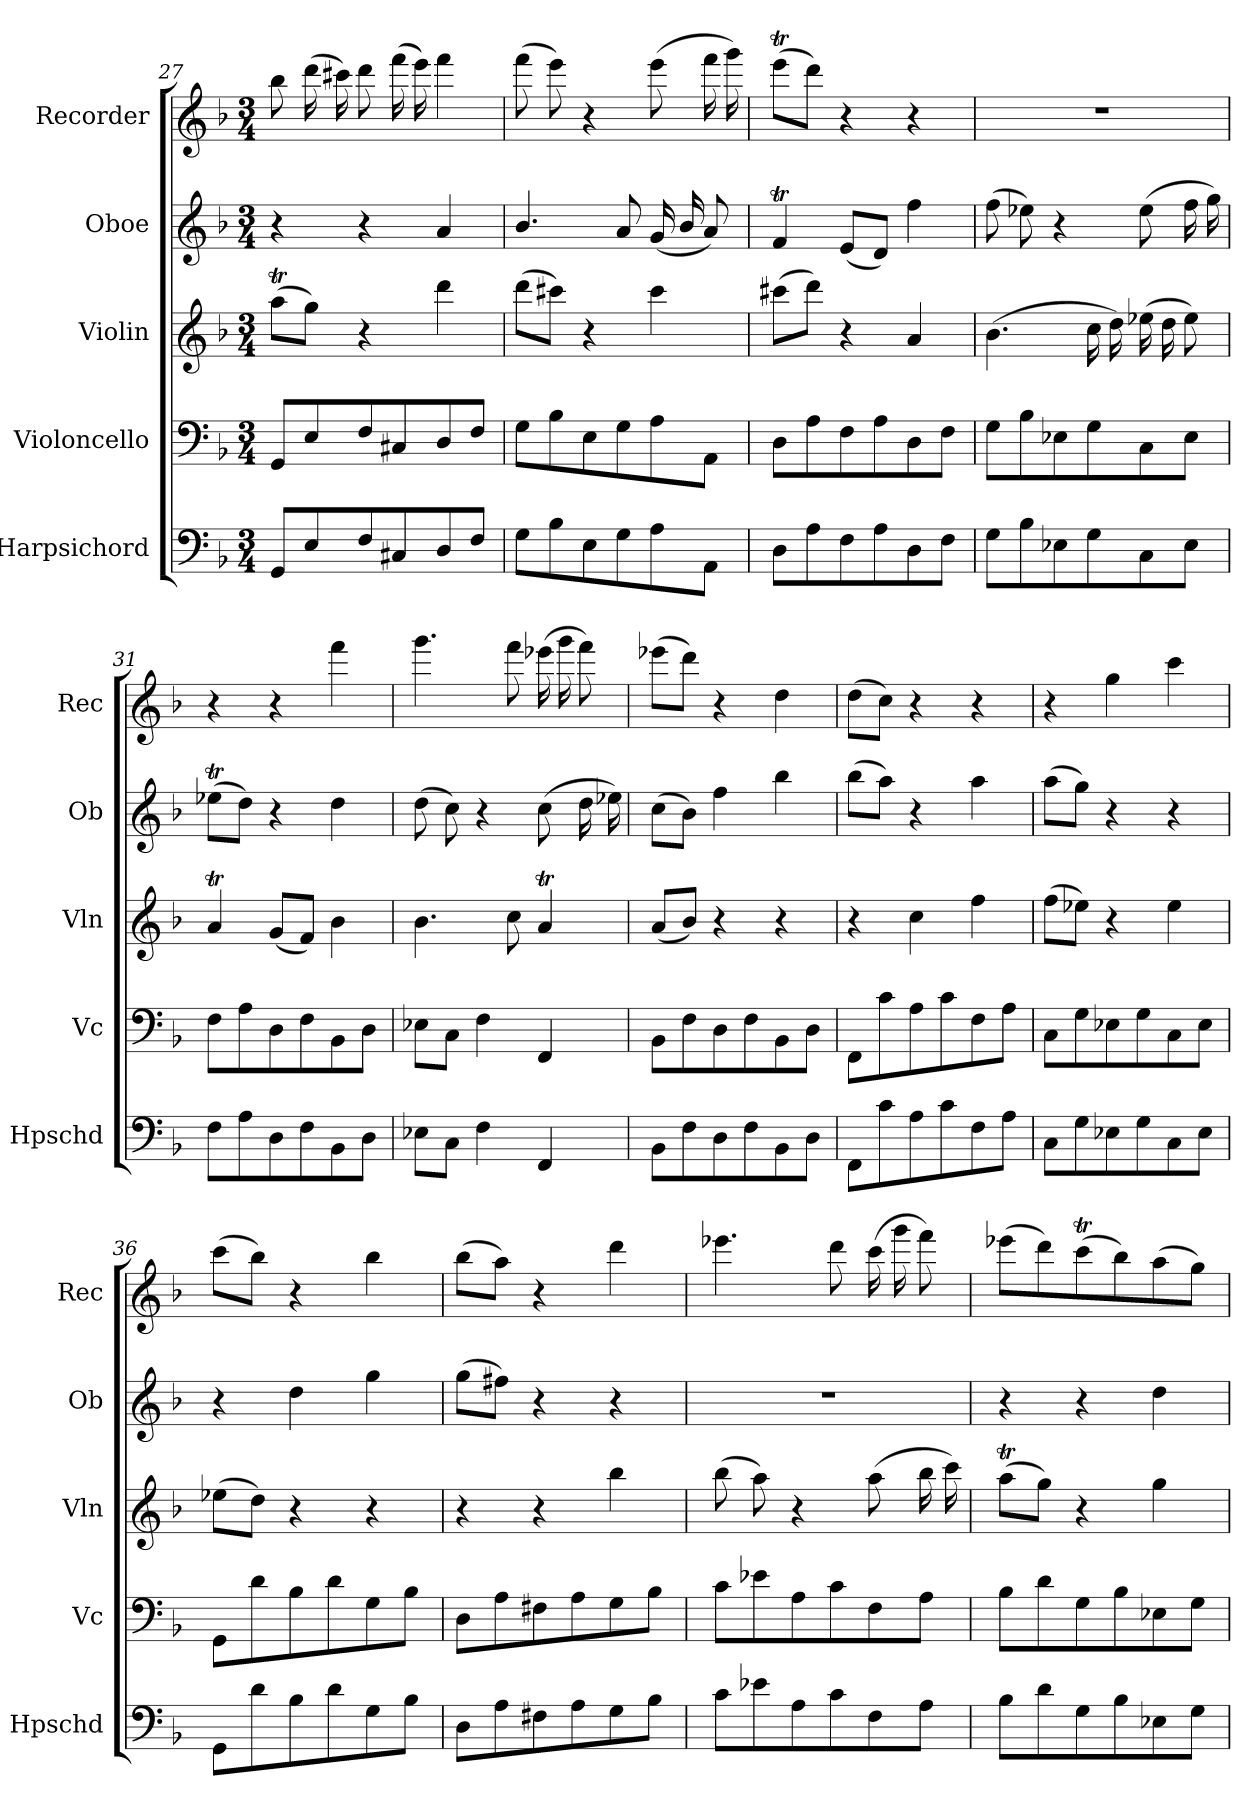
**kern	**kern	**kern	**kern	**kern
*part5	*part4	*part3	*part2	*part1
*staff5	*staff4	*staff3	*staff2	*staff1
*I"Harpsichord	*I"Violoncello	*I"Violin	*I"Oboe	*I"Recorder
*I'Hpschd	*I'Vc	*I'Vln	*I'Ob	*I'Rec
*clefF4	*clefF4	*clefG2	*clefG2	*clefG2
*k[b-]	*k[b-]	*k[b-]	*k[b-]	*k[b-]
*d:	*d:	*d:	*d:	*d:
*M3/4	*M3/4	*M3/4	*M3/4	*M3/4
=27	=27	=27	=27	=27
8GG/L	8GG/L	(8aat\L	4r	8bb-\
8E/	8E/	8gg\J)	.	(16ddd\
.	.	.	.	16ccc#X\)
8F/	8F/	4r	4r	8ddd\
8C#X/	8C#X/	.	.	(16fff\
.	.	.	.	16eee\)
8D/	8D/	4ddd\	4a/	4fff\
8F/J	8F/J	.	.	.
=28	=28	=28	=28	=28
8G\L	8G\L	(8ddd\L	4.b-/	(8fff\
8B-\	8B-\	8ccc#X\J)	.	8eee\)
8E\	8E\	4r	.	4r
8G\	8G\	.	8a/	.
8A\	8A\	4ccc#\	(16g/	(8eee\
.	.	.	16b-/	.
8AA\J	8AA\J	.	8a/)	16fff\
.	.	.	.	16ggg\)
=29	=29	=29	=29	=29
8D\L	8D\L	(8ccc#X\L	4fT/	(8eeet\L
8A\	8A\	8ddd\J)	.	8ddd\J)
8F\	8F\	4r	(8e/L	4r
8A\	8A\	.	8d/J)	.
8D\	8D\	4a/	4ff\	4r
8F\J	8F\J	.	.	.
=30	=30	=30	=30	=30
8G\L	8G\L	(4.b-\	(8ff\	2.r
8B-\	8B-\	.	8ee-X\)	.
8E-X\	8E-X\	.	4r	.
8G\	8G\	16cc\	.	.
.	.	16dd\)	.	.
8C\	8C\	(16ee-X\	(8ee-\	.
.	.	16dd\	.	.
8E-\J	8E-\J	8ee-\)	16ff\	.
.	.	.	16gg\)	.
=31	=31	=31	=31	=31
8F\L	8F\L	4at/	(8ee-XT\L	4r
8A\	8A\	.	8dd\J)	.
8D\	8D\	(8g/L	4r	4r
8F\	8F\	8f/J)	.	.
8BB-\	8BB-\	4b-\	4dd\	4fff\
8D\J	8D\J	.	.	.
=32	=32	=32	=32	=32
8E-X\L	8E-X\L	4.b-\	(8dd\	4.ggg\
8C\J	8C\J	.	8cc\)	.
4F\	4F\	.	4r	.
.	.	8cc\	.	8fff\
4FF/	4FF/	4at/	(8cc\	(16eee-X\
.	.	.	.	16ggg\
.	.	.	16dd\	8fff\)
.	.	.	16ee-X\)	.
=33	=33	=33	=33	=33
8BB-\L	8BB-\L	(8a/L	(8cc\L	(8eee-X\L
8F\	8F\	8b-/J)	8b-\J)	8ddd\J)
8D\	8D\	4r	4ff\	4r
8F\	8F\	.	.	.
8BB-\	8BB-\	4r	4bb-\	4dd\
8D\J	8D\J	.	.	.
=34	=34	=34	=34	=34
8FF\L	8FF\L	4r	(8bb-\L	(8dd\L
8c\	8c\	.	8aa\J)	8cc\J)
8A\	8A\	4cc\	4r	4r
8c\	8c\	.	.	.
8F\	8F\	4ff\	4aa\	4r
8A\J	8A\J	.	.	.
=35	=35	=35	=35	=35
8C\L	8C\L	(8ff\L	(8aa\L	4r
8G\	8G\	8ee-X\J)	8gg\J)	.
8E-X\	8E-X\	4r	4r	4gg\
8G\	8G\	.	.	.
8C\	8C\	4ee-\	4r	4ccc\
8E-\J	8E-\J	.	.	.
=36	=36	=36	=36	=36
8GG\L	8GG\L	(8ee-X\L	4r	(8ccc\L
8d\	8d\	8dd\J)	.	8bb-\J)
8B-\	8B-\	4r	4dd\	4r
8d\	8d\	.	.	.
8G\	8G\	4r	4gg\	4bb-\
8B-\J	8B-\J	.	.	.
=37	=37	=37	=37	=37
8D\L	8D\L	4r	(8gg\L	(8bb-\L
8A\	8A\	.	8ff#X\J)	8aa\J)
8F#X\	8F#X\	4r	4r	4r
8A\	8A\	.	.	.
8G\	8G\	4bb-\	4r	4ddd\
8B-\J	8B-\J	.	.	.
=38	=38	=38	=38	=38
8c\L	8c\L	(8bb-\	2.r	4.eee-X\
8e-X\	8e-X\	8aa\)	.	.
8A\	8A\	4r	.	.
8c\	8c\	.	.	8ddd\
8F\	8F\	(8aa\	.	(16ccc\
.	.	.	.	16ggg\
8A\J	8A\J	16bb-\	.	8fff\)
.	.	16ccc\)	.	.
=39	=39	=39	=39	=39
8B-\L	8B-\L	(8aat\L	4r	(8eee-X\L
8d\	8d\	8gg\J)	.	8ddd\)
8G\	8G\	4r	4r	(8cccT\
8B-\	8B-\	.	.	8bb-\)
8E-X\	8E-X\	4gg\	4dd\	(8aa\
8G\J	8G\J	.	.	8gg\J)
=	=	=	=	=
*-	*-	*-	*-	*-
